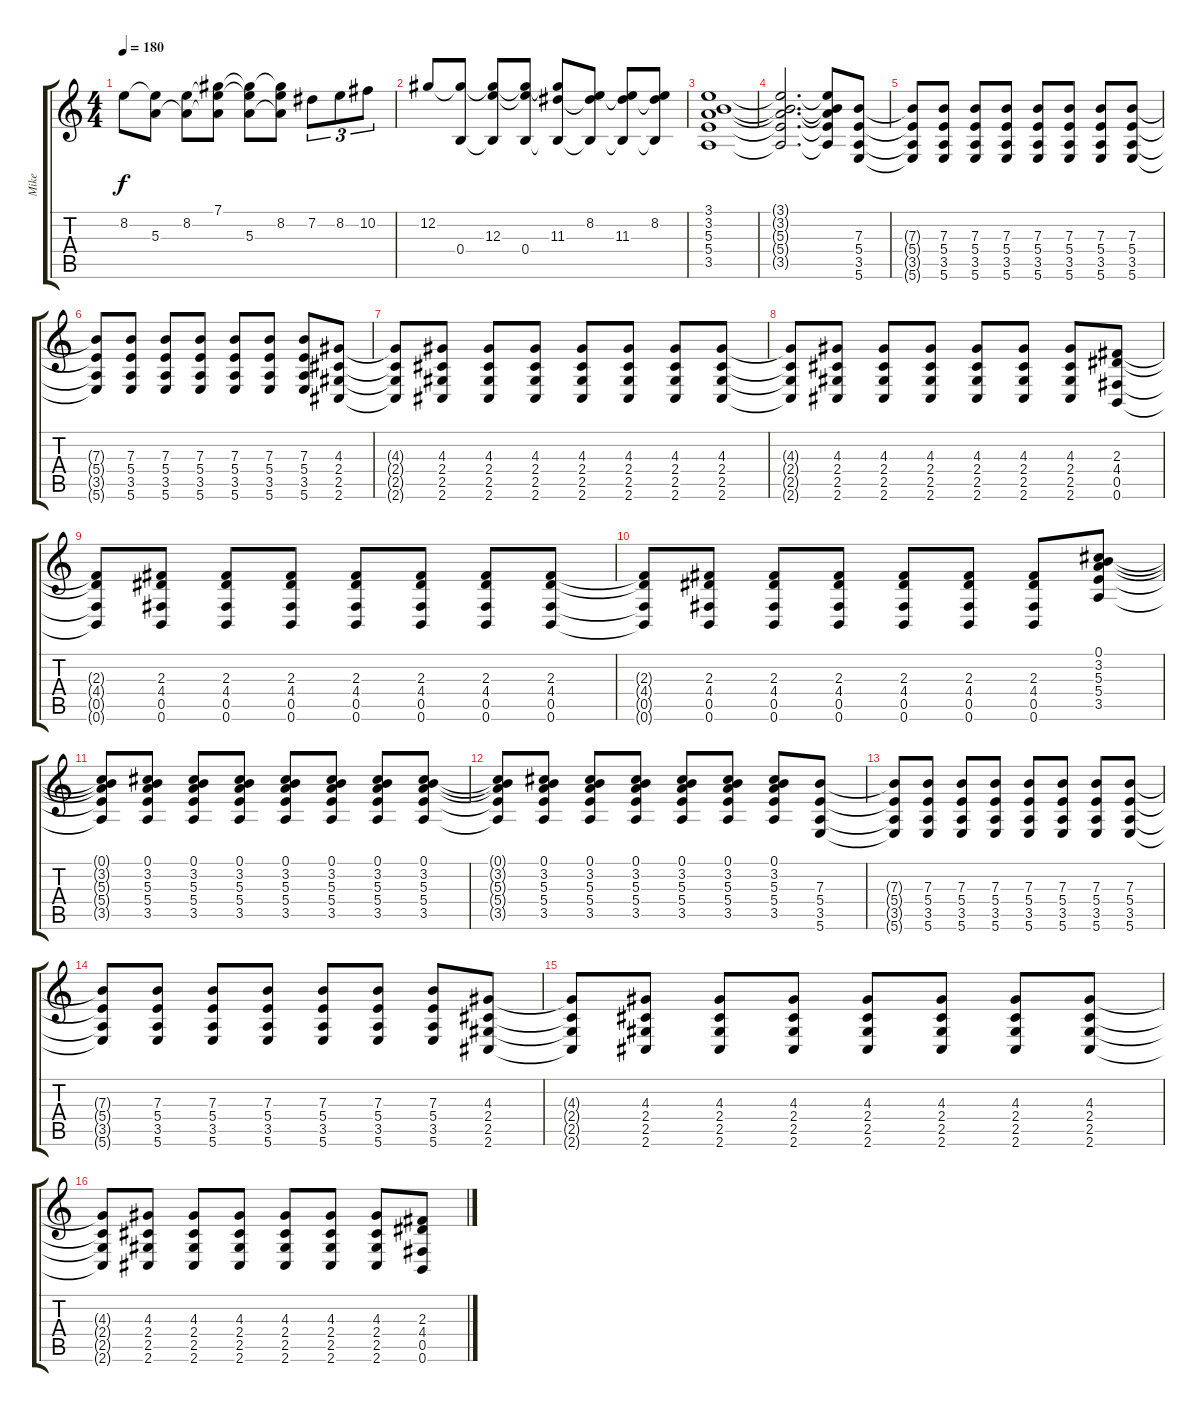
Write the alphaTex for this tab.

\track ("Mike" "Mike") {instrument distortionguitar}
\staff {score tabs}
\tuning (Db4 Ab3 E3 B2 Gb2 B1) {hide}
\ts (4 4)
\tempo 180
\clef g2
\ks c
8.2.8{dy f} (8.2{t} 5.3).8 (8.2 5.3{t}).8 (7.1 8.2{t} 5.3{t}).8 (7.1{t} 8.2{t} 5.3).8 (7.1{t} 8.2 5.3{t}).8 7.2.8{tu (3 2)} 8.2.8{tu (3 2)} 10.2.8{tu (3 2)} |
12.2.8 (12.2{t} 0.4).8 (12.2{t} 12.3 0.4{t}).8 (12.2{t} 12.3{t} 0.4).8 (12.2{t} 11.3 0.4{t}).8 (8.2 11.3{t} 0.4{t}).8 (8.2{t} 11.3 0.4{t}).8 (8.2 11.3{t} 0.4{t}).8 |
(3.1 3.2 5.3 5.4 3.5).1 |
(3.1{t} 3.2{t} 5.3{t} 5.4{t} 3.5{t}).2{d} (3.1{t} 3.2{t} 5.3{t} 5.4{t} 3.5{t}).8 (7.3 5.4 3.5 5.6).8 |
(7.3{t} 5.4{t} 3.5{t} 5.6{t}).8 (7.3 5.4 3.5 5.6).8 (7.3 5.4 3.5 5.6).8 (7.3 5.4 3.5 5.6).8 (7.3 5.4 3.5 5.6).8 (7.3 5.4 3.5 5.6).8 (7.3 5.4 3.5 5.6).8 (7.3 5.4 3.5 5.6).8 |
(7.3{t} 5.4{t} 3.5{t} 5.6{t}).8 (7.3 5.4 3.5 5.6).8 (7.3 5.4 3.5 5.6).8 (7.3 5.4 3.5 5.6).8 (7.3 5.4 3.5 5.6).8 (7.3 5.4 3.5 5.6).8 (7.3 5.4 3.5 5.6).8 (4.3 2.4 2.5 2.6).8 |
(4.3{t} 2.4{t} 2.5{t} 2.6{t}).8 (4.3 2.4 2.5 2.6).8 (4.3 2.4 2.5 2.6).8 (4.3 2.4 2.5 2.6).8 (4.3 2.4 2.5 2.6).8 (4.3 2.4 2.5 2.6).8 (4.3 2.4 2.5 2.6).8 (4.3 2.4 2.5 2.6).8 |
(4.3{t} 2.4{t} 2.5{t} 2.6{t}).8 (4.3 2.4 2.5 2.6).8 (4.3 2.4 2.5 2.6).8 (4.3 2.4 2.5 2.6).8 (4.3 2.4 2.5 2.6).8 (4.3 2.4 2.5 2.6).8 (4.3 2.4 2.5 2.6).8 (2.3 4.4 0.5 0.6).8 |
(2.3{t} 4.4{t} 0.5{t} 0.6{t}).8 (2.3 4.4 0.5 0.6).8 (2.3 4.4 0.5 0.6).8 (2.3 4.4 0.5 0.6).8 (2.3 4.4 0.5 0.6).8 (2.3 4.4 0.5 0.6).8 (2.3 4.4 0.5 0.6).8 (2.3 4.4 0.5 0.6).8 |
(2.3{t} 4.4{t} 0.5{t} 0.6{t}).8 (2.3 4.4 0.5 0.6).8 (2.3 4.4 0.5 0.6).8 (2.3 4.4 0.5 0.6).8 (2.3 4.4 0.5 0.6).8 (2.3 4.4 0.5 0.6).8 (2.3 4.4 0.5 0.6).8 (0.1 3.2 5.3 5.4 3.5).8 |
(0.1{t} 3.2{t} 5.3{t} 5.4{t} 3.5{t}).8 (0.1 3.2 5.3 5.4 3.5).8 (0.1 3.2 5.3 5.4 3.5).8 (0.1 3.2 5.3 5.4 3.5).8 (0.1 3.2 5.3 5.4 3.5).8 (0.1 3.2 5.3 5.4 3.5).8 (0.1 3.2 5.3 5.4 3.5).8 (0.1 3.2 5.3 5.4 3.5).8 |
(0.1{t} 3.2{t} 5.3{t} 5.4{t} 3.5{t}).8 (0.1 3.2 5.3 5.4 3.5).8 (0.1 3.2 5.3 5.4 3.5).8 (0.1 3.2 5.3 5.4 3.5).8 (0.1 3.2 5.3 5.4 3.5).8 (0.1 3.2 5.3 5.4 3.5).8 (0.1 3.2 5.3 5.4 3.5).8 (7.3 5.4 3.5 5.6).8 |
(7.3{t} 5.4{t} 3.5{t} 5.6{t}).8 (7.3 5.4 3.5 5.6).8 (7.3 5.4 3.5 5.6).8 (7.3 5.4 3.5 5.6).8 (7.3 5.4 3.5 5.6).8 (7.3 5.4 3.5 5.6).8 (7.3 5.4 3.5 5.6).8 (7.3 5.4 3.5 5.6).8 |
(7.3{t} 5.4{t} 3.5{t} 5.6{t}).8 (7.3 5.4 3.5 5.6).8 (7.3 5.4 3.5 5.6).8 (7.3 5.4 3.5 5.6).8 (7.3 5.4 3.5 5.6).8 (7.3 5.4 3.5 5.6).8 (7.3 5.4 3.5 5.6).8 (4.3 2.4 2.5 2.6).8 |
(4.3{t} 2.4{t} 2.5{t} 2.6{t}).8 (4.3 2.4 2.5 2.6).8 (4.3 2.4 2.5 2.6).8 (4.3 2.4 2.5 2.6).8 (4.3 2.4 2.5 2.6).8 (4.3 2.4 2.5 2.6).8 (4.3 2.4 2.5 2.6).8 (4.3 2.4 2.5 2.6).8 |
(4.3{t} 2.4{t} 2.5{t} 2.6{t}).8 (4.3 2.4 2.5 2.6).8 (4.3 2.4 2.5 2.6).8 (4.3 2.4 2.5 2.6).8 (4.3 2.4 2.5 2.6).8 (4.3 2.4 2.5 2.6).8 (4.3 2.4 2.5 2.6).8 (2.3 4.4 0.5 0.6).8
